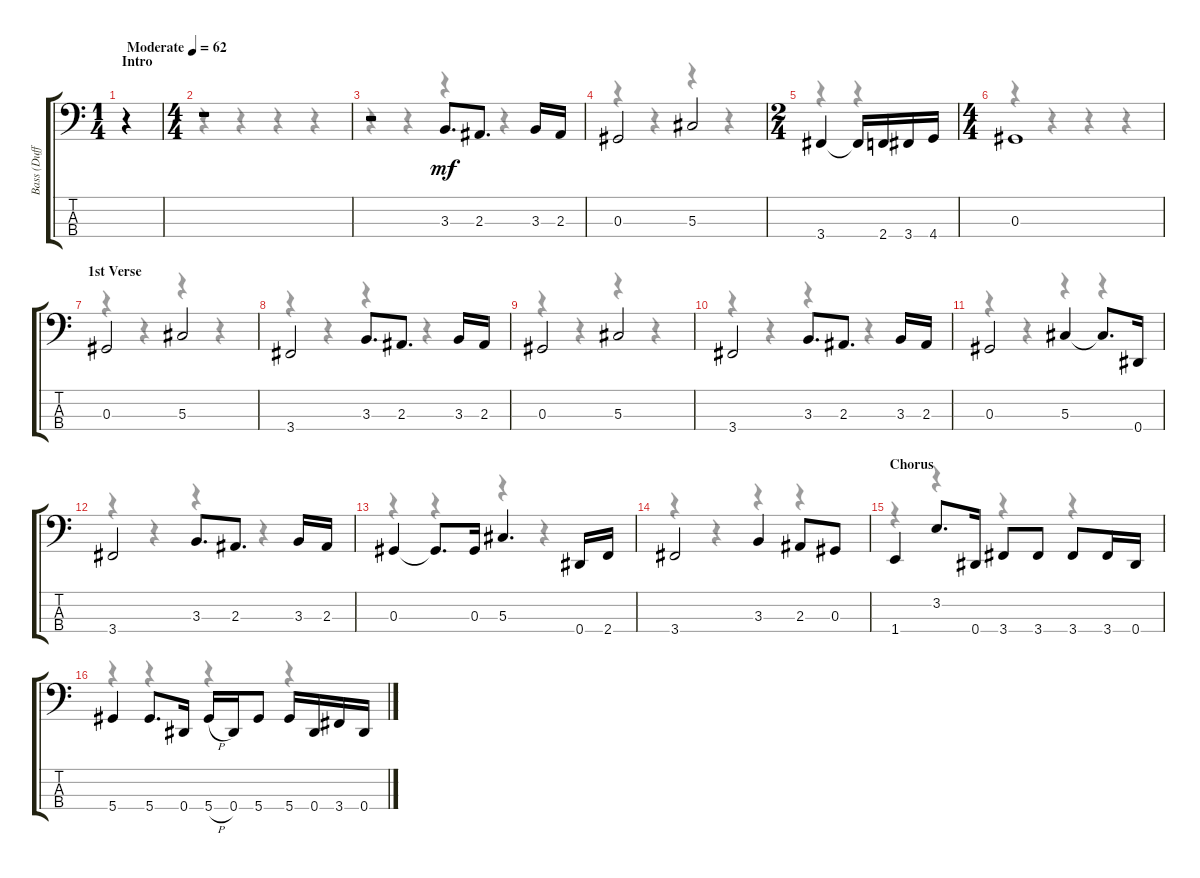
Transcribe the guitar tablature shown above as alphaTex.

\track ("Bass (Duff)" "Bass (Duff") {instrument electricbasspick}
\staff {score tabs}
\tuning (Gb2 Db2 Ab1 Eb1) {hide}
\voice
\ts (1 4)
\section ("" "Intro")
\tempo (62 "Moderate")
\clef f4
\ks c
r.4{dy mf instrument electricbasspick} |
\ts (4 4)
r.1 |
r.2 3.3.8{d} 2.3.8{d} 3.3.16 2.3.16 |
0.3.2 5.3.2 |
\ts (2 4)
3.4.4 3.4{t}.16 2.4.16 3.4.16 4.4.16 |
\ts (4 4)
0.3.1 |
\section ("" "1st Verse")
0.3.2 5.3.2 |
3.4.2 3.3.8{d} 2.3.8{d} 3.3.16 2.3.16 |
0.3.2 5.3.2 |
3.4.2 3.3.8{d} 2.3.8{d} 3.3.16 2.3.16 |
0.3.2 5.3.4 5.3{t}.8{d} 0.4.16 |
3.4.2 3.3.8{d} 2.3.8{d} 3.3.16 2.3.16 |
0.3.4 0.3{t}.8{d} 0.3.16 5.3.4{d} 0.4.16 2.4.16 |
3.4.2 3.3.4 2.3.8 0.3.8 |
\section ("" "Chorus")
1.4.4 3.2.8{d} 0.4.16 3.4.8 3.4.8 3.4.8 3.4.16 0.4.16 |
5.4.4 5.4.8{d} 0.4.16 5.4{h}.16 0.4.16 5.4.8 5.4.16 0.4.16 3.4.16 0.4.16
\voice
\clef f4
\ottava regular
\simile none
\ks c
r.4{dy f} |
r.4 r.4 r.4 r.4 |
r.4 r.4 r.4 r.4 |
r.4 r.4 r.4 r.4 |
r.4 r.4 |
r.4 r.4 r.4 r.4 |
r.4 r.4 r.4 r.4 |
r.4 r.4 r.4 r.4 |
r.4 r.4 r.4 r.4 |
r.4 r.4 r.4 r.4 |
r.4 r.4 r.4 r.4 |
r.4 r.4 r.4 r.4 |
r.4 r.4 r.4 r.4 |
r.4 r.4 r.4 r.4 |
r.4 r.4 r.4 r.4 |
r.4 r.4 r.4 r.4
